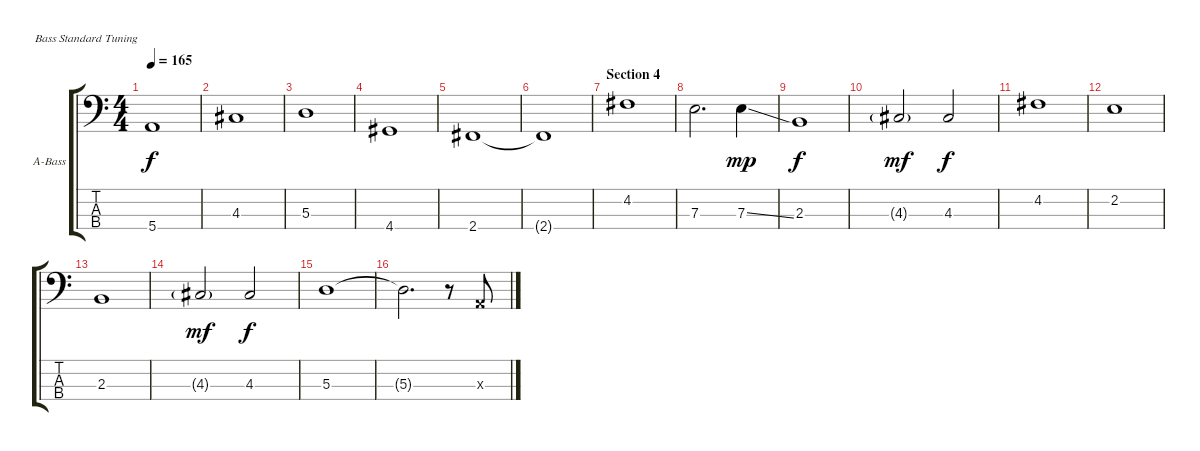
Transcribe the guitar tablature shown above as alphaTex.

\bracketExtendMode groupsimilarinstruments
\firstSystemTrackNameOrientation horizontal
\otherSystemsTrackNameOrientation horizontal
\track ("Acoustic Bass" "A-Bass") {instrument acousticbass}
\staff {score tabs}
\tuning (G2 D2 A1 E1)
\ts (4 4)
\tempo 165
\clef f4
\scale
0.333333
\ks c
5.4.1{dy f} |
\scale
0.333333 4.3.1 |
\scale
0.333333 5.3.1 |
\scale
0.333333 4.4.1 |
\scale
0.333333 2.4.1 |
\scale
0.333333 2.4{t}.1 |
\section ("" "Section 4")
\scale
0.333333 4.2.1 |
\scale
0.333333 7.3.2{d} 7.3{ss}.4{dy mp} |
\scale
0.333333 2.3.1{dy f} |
\scale
0.333333 4.3{g}.2{dy mf} 4.3.2{dy f} |
\scale
0.333333 4.2.1 |
\scale
0.333333 2.2.1 |
\scale
0.333333 2.3.1 |
\scale
0.333333 4.3{g}.2{dy mf} 4.3.2{dy f} |
\scale
0.333333 5.3.1 |
\scale
0.333333 5.3{t}.2{d} r.8 0.3{x}.8
